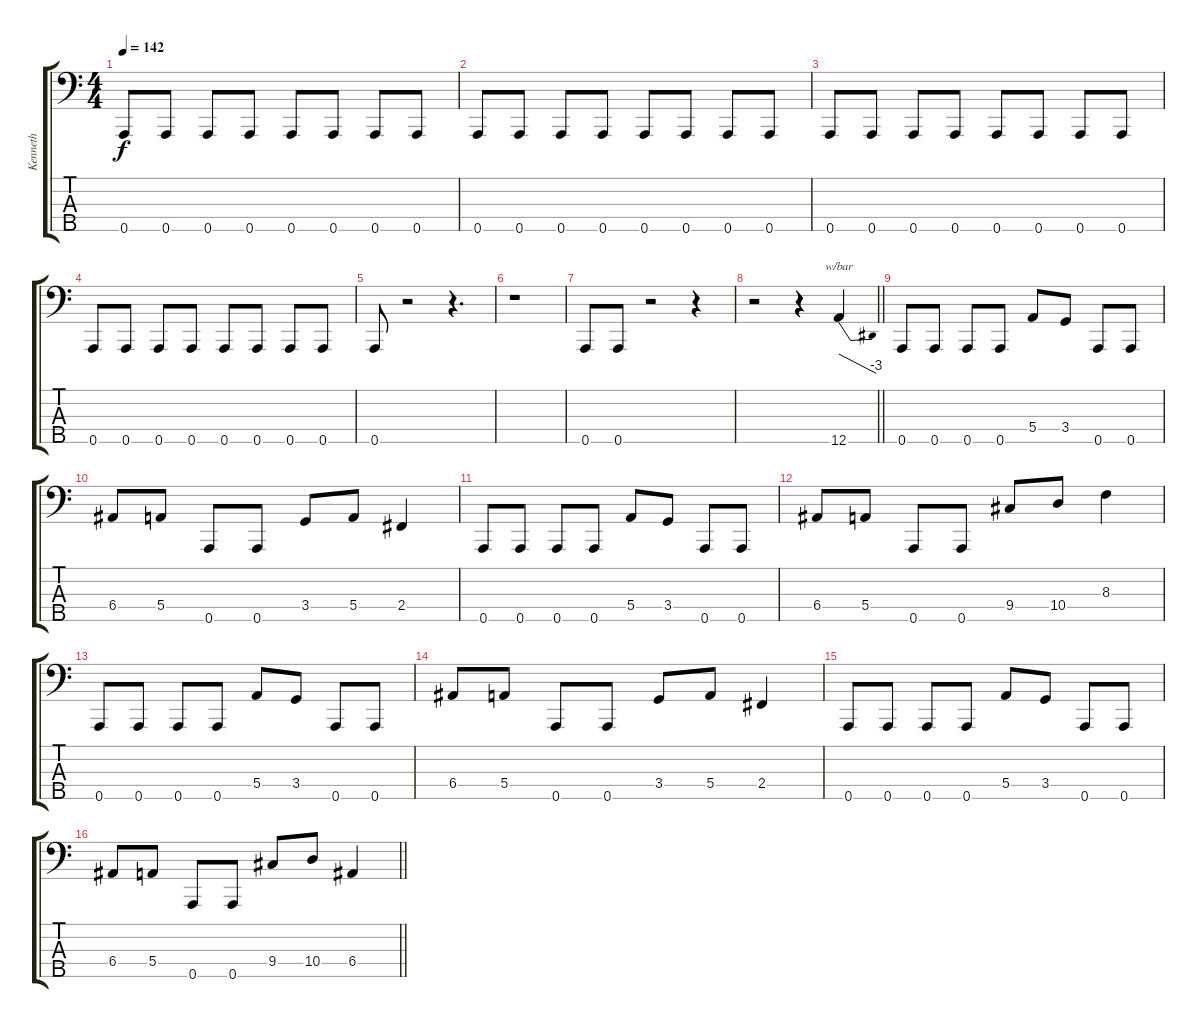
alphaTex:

\track ("Kenneth" "Kenneth") {instrument electricbasspick}
\staff {score tabs}
\tuning (G2 D2 A1 E1 A0) {hide}
\ts (4 4)
\section ("" "")
\tempo 142
\clef f4
\ks c
0.5.8{dy f} 0.5.8 0.5.8 0.5.8 0.5.8 0.5.8 0.5.8 0.5.8 |
0.5.8 0.5.8 0.5.8 0.5.8 0.5.8 0.5.8 0.5.8 0.5.8 |
0.5.8 0.5.8 0.5.8 0.5.8 0.5.8 0.5.8 0.5.8 0.5.8 |
0.5.8 0.5.8 0.5.8 0.5.8 0.5.8 0.5.8 0.5.8 0.5.8 |
0.5.8 r.2 r.4{d} |
r.1 |
0.5.8 0.5.8 r.2 r.4 |
\barLineRight lightlight
r.2 r.4 12.5.4{tbe (dive default 0 0 60 -12)} |
\section ("" "")
0.5.8 0.5.8 0.5.8 0.5.8 5.4.8 3.4.8 0.5.8 0.5.8 |
6.4.8 5.4.8 0.5.8 0.5.8 3.4.8 5.4.8 2.4.4 |
0.5.8 0.5.8 0.5.8 0.5.8 5.4.8 3.4.8 0.5.8 0.5.8 |
6.4.8 5.4.8 0.5.8 0.5.8 9.4.8 10.4.8 8.3.4 |
0.5.8 0.5.8 0.5.8 0.5.8 5.4.8 3.4.8 0.5.8 0.5.8 |
6.4.8 5.4.8 0.5.8 0.5.8 3.4.8 5.4.8 2.4.4 |
0.5.8 0.5.8 0.5.8 0.5.8 5.4.8 3.4.8 0.5.8 0.5.8 |
\barLineRight lightlight
6.4.8 5.4.8 0.5.8 0.5.8 9.4.8 10.4.8 6.4.4
